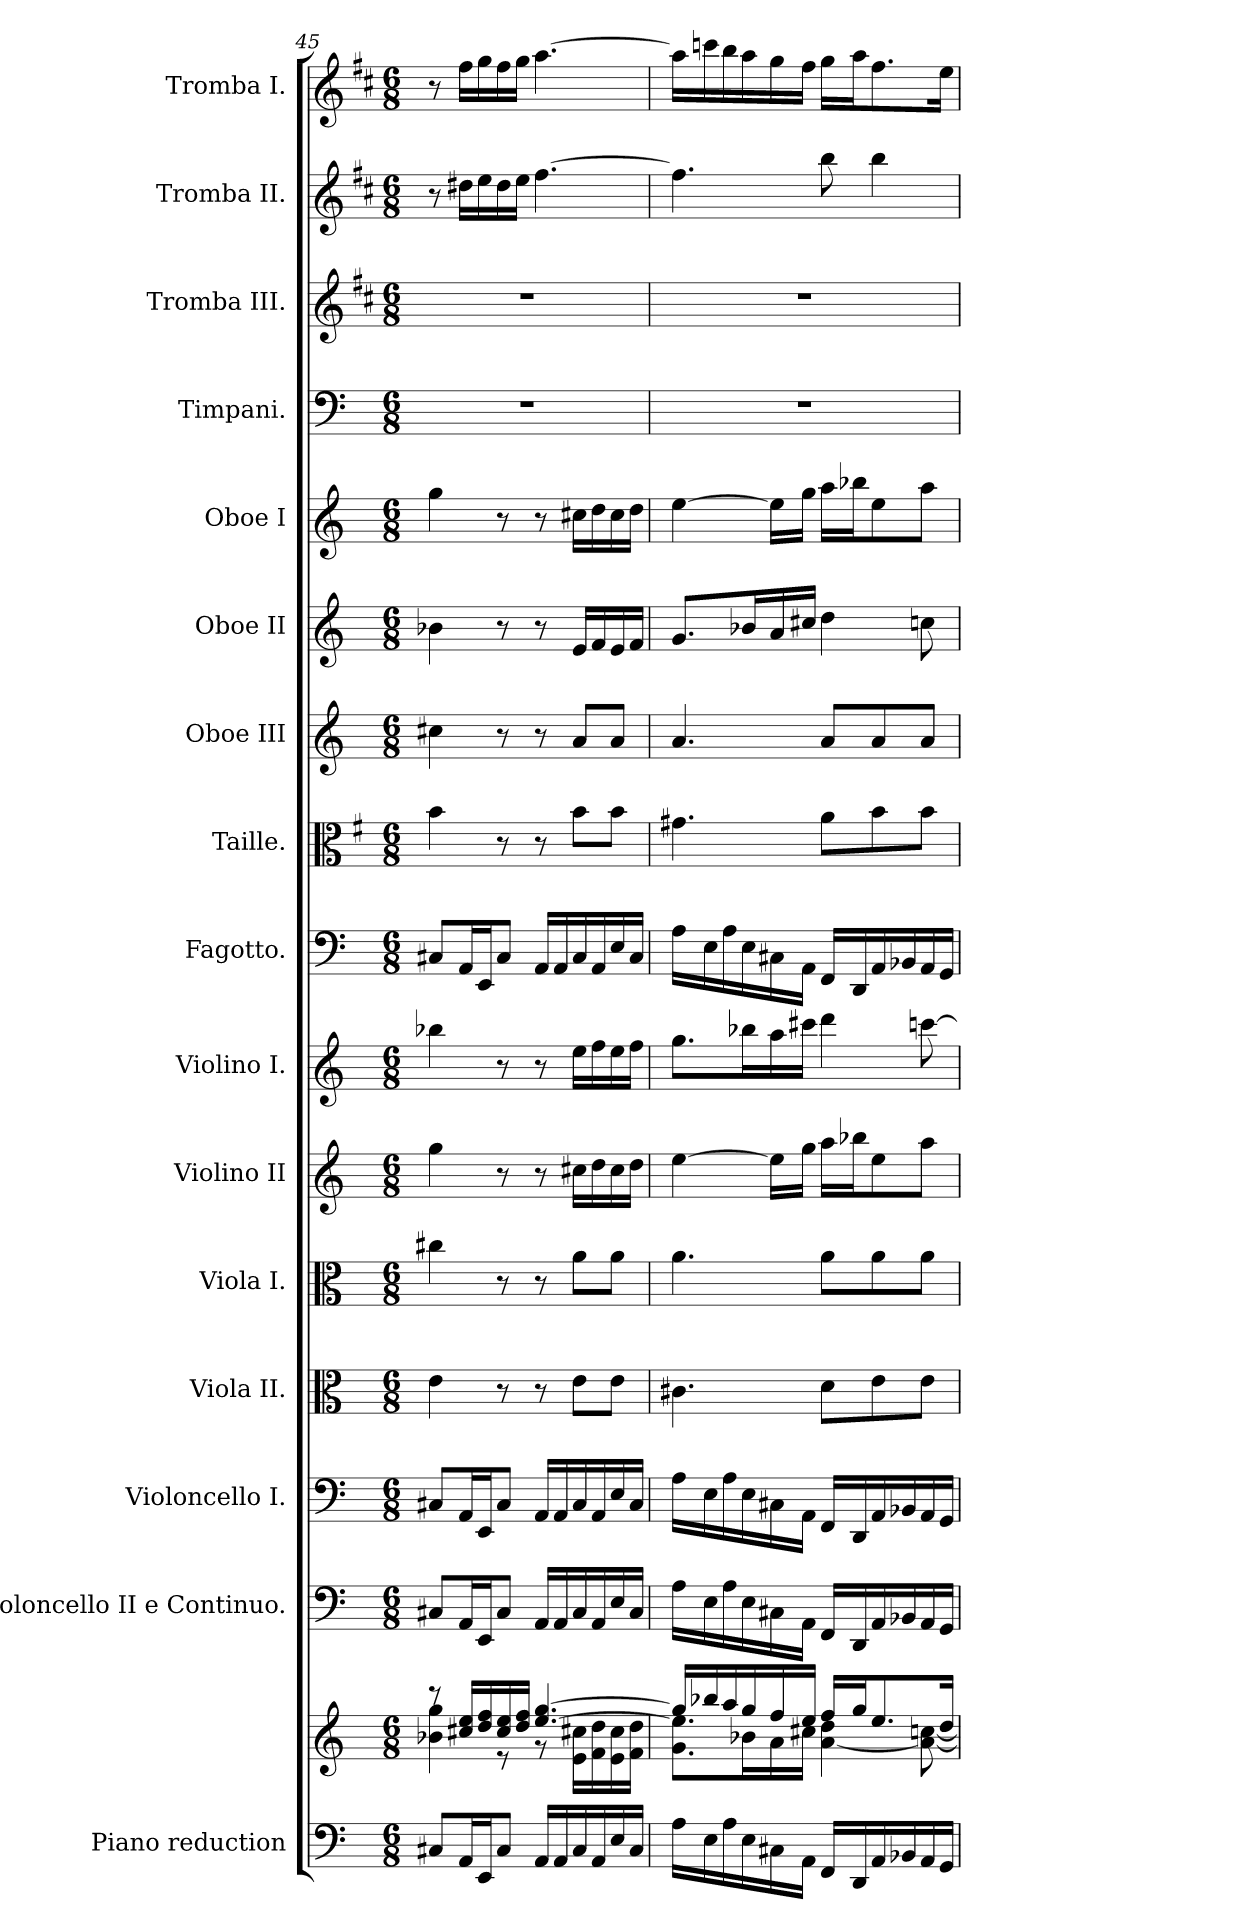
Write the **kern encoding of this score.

**kern	**kern	**kern	**kern	**kern	**kern	**kern	**kern	**kern	**kern	**kern	**kern	**kern	**kern	**kern	**kern	**kern
*part16	*part16	*part15	*part14	*part13	*part12	*part11	*part10	*part9	*part8	*part7	*part6	*part5	*part4	*part3	*part2	*part1
*staff17	*staff16	*staff15	*staff14	*staff13	*staff12	*staff11	*staff10	*staff9	*staff8	*staff7	*staff6	*staff5	*staff4	*staff3	*staff2	*staff1
*I"Piano reduction	*	*I"Violoncello II e Continuo.	*I"Violoncello I.	*I"Viola II.	*I"Viola I.	*I"Violino II	*I"Violino I.	*I"Fagotto.	*I"Taille.	*I"Oboe III	*I"Oboe II	*I"Oboe I	*I"Timpani.	*I"Tromba III.	*I"Tromba II.	*I"Tromba I.
*I'Pno	*	*I'Vc	*I'Vc	*I'Vla	*I'Vla	*	*I'Vln	*	*	*I'Ob	*I'Ob	*I'Ob	*I'Timp	*	*	*
*clefF4	*clefG2	*clefF4	*clefF4	*clefC3	*clefC3	*clefG2	*clefG2	*clefF4	*clefC3	*clefG2	*clefG2	*clefG2	*clefF4	*clefG2	*clefG2	*clefG2
*	*	*ITrd7c12	*	*	*	*	*	*	*ITrd4c7	*	*	*	*	*ITrd1c2	*ITrd1c2	*ITrd1c2
*k[]	*k[]	*k[]	*k[]	*k[]	*k[]	*k[]	*k[]	*k[]	*k[]	*k[]	*k[]	*k[]	*k[]	*k[]	*k[]	*k[]
*M6/8	*M6/8	*M6/8	*M6/8	*M6/8	*M6/8	*M6/8	*M6/8	*M6/8	*M6/8	*M6/8	*M6/8	*M6/8	*M6/8	*M6/8	*M6/8	*M6/8
=45	=45	=45	=45	=45	=45	=45	=45	=45	=45	=45	=45	=45	=45	=45	=45	=45
*	*^	*	*	*	*	*	*	*	*	*	*	*	*	*	*	*
8C#X/L	8rccc	4b-X\ 4gg\	8CC#X/L	8C#X/L	4e\	4cc#X\	4gg\	4bb-X\	8C#X/L	4e\	4cc#X\	4b-X\	4gg\	2.r	2.r	8r	8r
16AA/L	16cc#X/ 16ee/LL	.	16AAA/L	16AA/L	.	.	.	.	16AA/L	.	.	.	.	.	.	16cc#X\LL	16ee\LL
16EE/J	16dd/ 16ff/	.	16EEE/J	16EE/J	.	.	.	.	16EE/J	.	.	.	.	.	.	16dd\	16ff\
8C#/J	16cc#/ 16ee/	8r	8CC#/J	8C#/J	8r	8r	8r	8r	8C#/J	8r	8r	8r	8r	.	.	16cc#\	16ee\
.	16dd/ 16ff/JJ	.	.	.	.	.	.	.	.	.	.	.	.	.	.	16dd\JJ	16ff\JJ
16AA/LL	[4.ee/ [4.gg/	8r	16AAA/LL	16AA/LL	8r	8r	8r	8r	16AA/LL	8r	8r	8r	8r	.	.	[4.ee\	[4.gg\
16AA/	.	.	16AAA/	16AA/	.	.	.	.	16AA/	.	.	.	.	.	.	.	.
16C#/	.	16e\ 16cc#X\LL	16CC#/	16C#/	8e\L	8a\L	16cc#X\LL	16ee\LL	16C#/	8e\L	8a/L	16e/LL	16cc#X\LL	.	.	.	.
16AA/	.	16f\ 16dd\	16AAA/	16AA/	.	.	16dd\	16ff\	16AA/	.	.	16f/	16dd\	.	.	.	.
16E/	.	16e\ 16cc#\	16EE/	16E/	8e\J	8a\J	16cc#\	16ee\	16E/	8e\J	8a/J	16e/	16cc#\	.	.	.	.
16C#/JJ	.	16f\ 16dd\JJ	16CC#/JJ	16C#/JJ	.	.	16dd\JJ	16ff\JJ	16C#/JJ	.	.	16f/JJ	16dd\JJ	.	.	.	.
!!LO:PB:g=z
=46	=46	=46	=46	=46	=46	=46	=46	=46	=46	=46	=46	=46	=46	=46	=46	=46	=46
16A\LL	16gg/LL]	8.g\ 8.ee\]L	16AA\LL	16A\LL	4.c#X\	4.a\	[4ee\	8.gg\L	16A\LL	4.c#X\	4.a/	8.g/L	[4ee\	2.r	2.r	4.ee\]	16gg\LL]
16E\	16bb-X/	.	16EE\	16E\	.	.	.	.	16E\	.	.	.	.	.	.	.	16bb-X\
16A\	16aa/	.	16AA\	16A\	.	.	.	.	16A\	.	.	.	.	.	.	.	16aa\
16E\	16gg/	16b-X\L	16EE\	16E\	.	.	.	16bb-X\L	16E\	.	.	16b-X/L	.	.	.	.	16gg\
16C#X\	16ff/	16a\	16CC#X\	16C#X\	.	.	16ee\LL]	16aa\	16C#X\	.	.	16a/	16ee\LL]	.	.	.	16ff\
16AA\JJ	16ee/JJ	16cc#X\JJ	16AAA\JJ	16AA\JJ	.	.	16gg\JJ	16ccc#X\JJ	16AA\JJ	.	.	16cc#X/JJ	16gg\JJ	.	.	.	16ee\JJ
16FF/LL	16ff/LL	[4a\ 4dd\	16FFF/LL	16FF/LL	8d\L	8a\L	16aa\LL	4ddd\	16FF/LL	8d\L	8a/L	4dd\	16aa\LL	.	.	8aa\	16ff\LL
16DD/	16gg/J	.	16DDD/	16DD/	.	.	16bb-X\J	.	16DD/	.	.	.	16bb-X\J	.	.	.	16gg\J
16AA/	8.ee/	.	16AAA/	16AA/	8e\	8a\	8ee\	.	16AA/	8e\	8a/	.	8ee\	.	.	4aa\	8.ee\
16BB-X/	.	.	16BBB-X/	16BB-X/	.	.	.	.	16BB-X/	.	.	.	.	.	.	.	.
16AA/	.	8a\_ [8ccn\	16AAA/	16AA/	8e\J	8a\J	8aa\J	[8cccn\	16AA/	8e\J	8a/J	8ccn\	8aa\J	.	.	.	.
16GG/JJ	16dd/Jk	.	16GGG/JJ	16GG/JJ	.	.	.	.	16GG/JJ	.	.	.	.	.	.	.	16dd\Jk
*	*v	*v	*	*	*	*	*	*	*	*	*	*	*	*	*	*	*
=	=	=	=	=	=	=	=	=	=	=	=	=	=	=	=	=
*-	*-	*-	*-	*-	*-	*-	*-	*-	*-	*-	*-	*-	*-	*-	*-	*-
